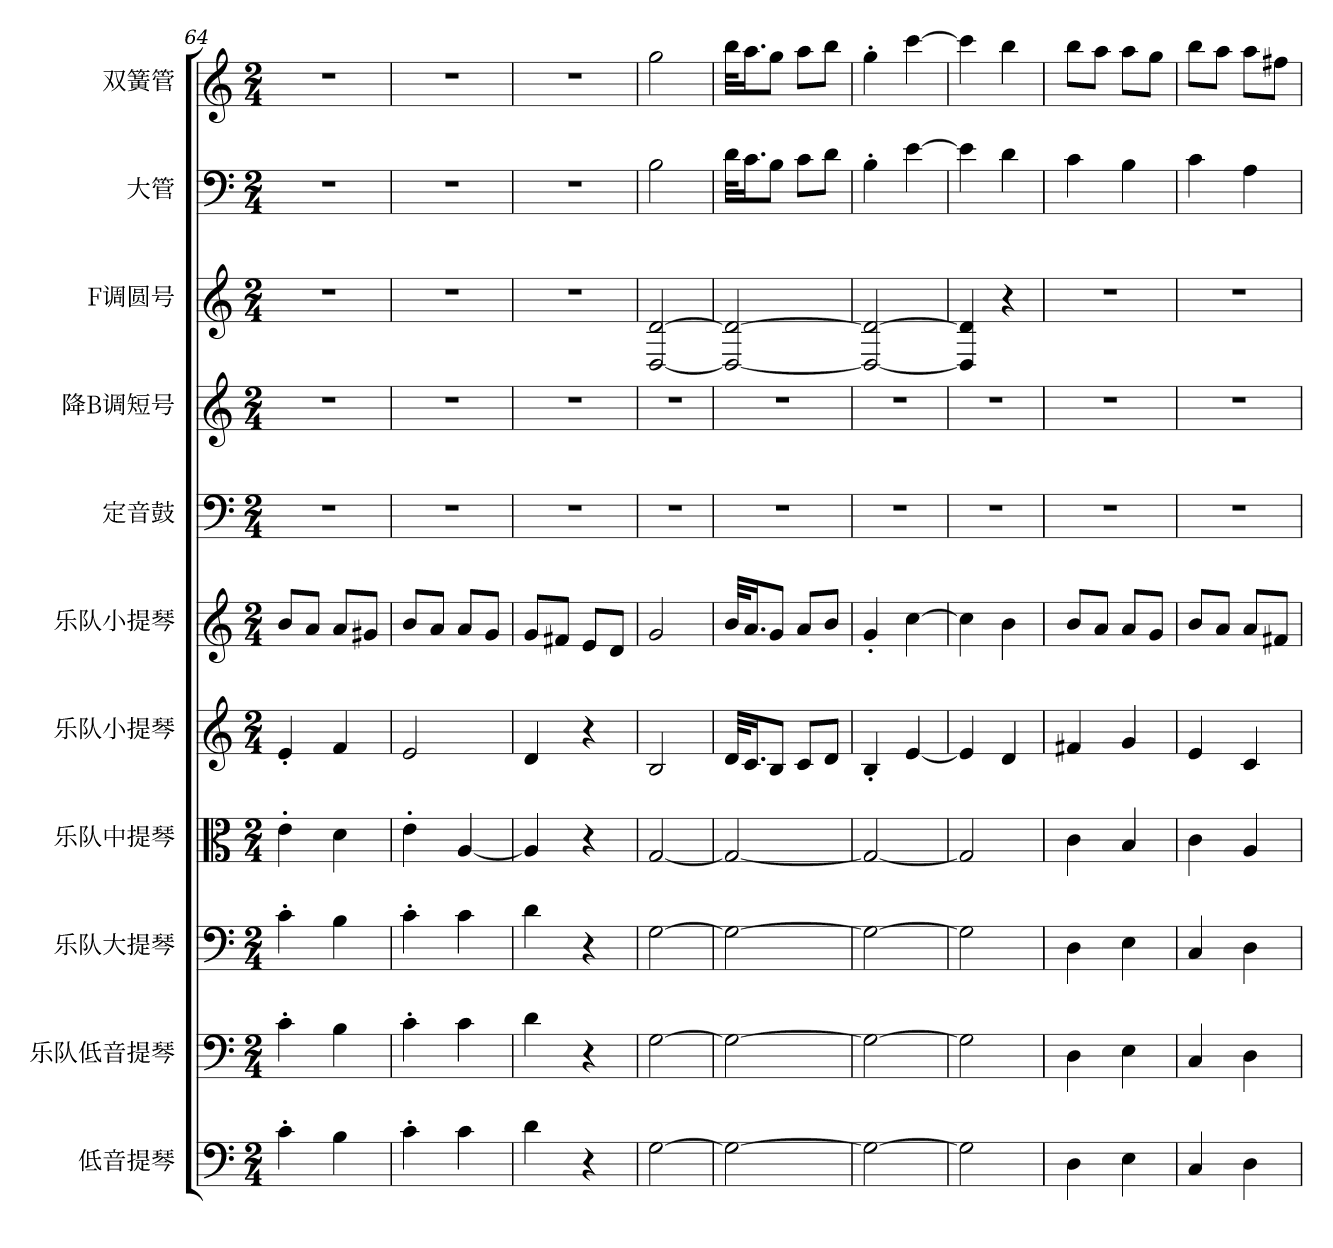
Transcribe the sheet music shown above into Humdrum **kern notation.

**kern	**kern	**kern	**kern	**kern	**kern	**kern	**kern	**kern	**kern	**kern
*part11	*part10	*part9	*part8	*part7	*part6	*part5	*part4	*part3	*part2	*part1
*staff11	*staff10	*staff9	*staff8	*staff7	*staff6	*staff5	*staff4	*staff3	*staff2	*staff1
*I"低音提琴	*I"乐队低音提琴	*I"乐队大提琴	*I"乐队中提琴	*I"乐队小提琴	*I"乐队小提琴	*I"定音鼓	*I"降B调短号	*I"F调圆号	*I"大管	*I"双簧管
*clefF4	*clefF4	*clefF4	*clefC3	*clefG2	*clefG2	*clefF4	*clefG2	*clefG2	*clefF4	*clefG2
*ITrd7c12	*ITrd7c12	*	*	*	*	*	*ITrd1c2	*ITrd4c7	*	*
*k[]	*k[]	*k[]	*k[]	*k[]	*k[]	*k[]	*k[b-e-]	*k[b-]	*k[]	*k[]
*M2/4	*M2/4	*M2/4	*M2/4	*M2/4	*M2/4	*M2/4	*M2/4	*M2/4	*M2/4	*M2/4
=64	=64	=64	=64	=64	=64	=64	=64	=64	=64	=64
4C'\	4C'\	4c'\	4e'\	4e'/	8b/L	2r	2r	2r	2r	2r
.	.	.	.	.	8a/J	.	.	.	.	.
4BB\	4BB\	4B\	4d\	4f/	8a/L	.	.	.	.	.
.	.	.	.	.	8g#X/J	.	.	.	.	.
=65	=65	=65	=65	=65	=65	=65	=65	=65	=65	=65
4C'\	4C'\	4c'\	4e'\	2e/	8b/L	2r	2r	2r	2r	2r
.	.	.	.	.	8a/J	.	.	.	.	.
4C\	4C\	4c\	[4A/	.	8a/L	.	.	.	.	.
.	.	.	.	.	8g/J	.	.	.	.	.
=66	=66	=66	=66	=66	=66	=66	=66	=66	=66	=66
4D\	4D\	4d\	4A/]	4d/	8g/L	2r	2r	2r	2r	2r
.	.	.	.	.	8f#X/J	.	.	.	.	.
4r	4r	4r	4r	4r	8e/L	.	.	.	.	.
.	.	.	.	.	8d/J	.	.	.	.	.
=67	=67	=67	=67	=67	=67	=67	=67	=67	=67	=67
[2GG\	[2GG\	[2G\	[2G/	2B/	2g/	2r	2r	[2GG/ [2G/	2B\	2gg\
=68	=68	=68	=68	=68	=68	=68	=68	=68	=68	=68
2GG\_	2GG\_	2G\_	2G/_	32d/KLL	32b/KLL	2r	2r	2GG/_ 2G/_	32d\KLL	32bb\KLL
.	.	.	.	16.c/J	16.a/J	.	.	.	16.c\J	16.aa\J
.	.	.	.	8B/J	8g/J	.	.	.	8B\J	8gg\J
.	.	.	.	8c/L	8a/L	.	.	.	8c\L	8aa\L
.	.	.	.	8d/J	8b/J	.	.	.	8d\J	8bb\J
=69	=69	=69	=69	=69	=69	=69	=69	=69	=69	=69
2GG\_	2GG\_	2G\_	2G/_	4B'/	4g'/	2r	2r	2GG/_ 2G/_	4B'\	4gg'\
.	.	.	.	[4e/	[4cc\	.	.	.	[4e\	[4ccc\
=70	=70	=70	=70	=70	=70	=70	=70	=70	=70	=70
2GG\]	2GG\]	2G\]	2G/]	4e/]	4cc\]	2r	2r	4GG/] 4G/]	4e\]	4ccc\]
.	.	.	.	4d/	4b\	.	.	4r	4d\	4bb\
!!LO:PB:g=z
=71	=71	=71	=71	=71	=71	=71	=71	=71	=71	=71
4DD\	4DD\	4D\	4c\	4f#X/	8b/L	2r	2r	2r	4c\	8bb\L
.	.	.	.	.	8a/J	.	.	.	.	8aa\J
4EE\	4EE\	4E\	4B/	4g/	8a/L	.	.	.	4B\	8aa\L
.	.	.	.	.	8g/J	.	.	.	.	8gg\J
=72	=72	=72	=72	=72	=72	=72	=72	=72	=72	=72
4CC/	4CC/	4C/	4c\	4e/	8b/L	2r	2r	2r	4c\	8bb\L
.	.	.	.	.	8a/J	.	.	.	.	8aa\J
4DD\	4DD\	4D\	4A/	4c/	8a/L	.	.	.	4A\	8aa\L
.	.	.	.	.	8f#X/J	.	.	.	.	8ff#X\J
=	=	=	=	=	=	=	=	=	=	=
*-	*-	*-	*-	*-	*-	*-	*-	*-	*-	*-
